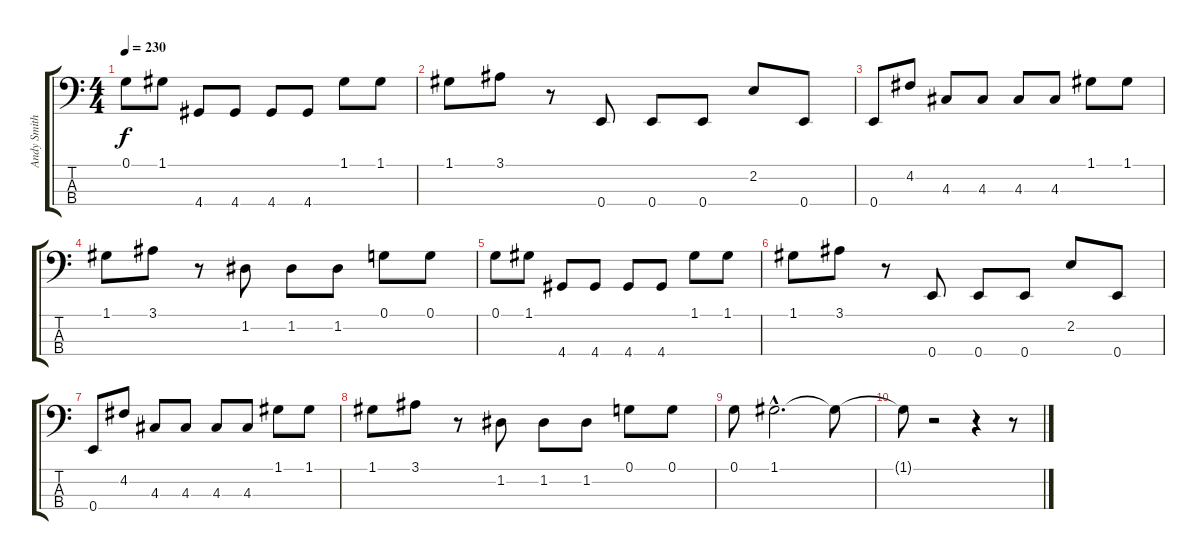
\track ("Andy Smith (bass)" "Andy Smith") {instrument electricbassfinger}
\staff {score tabs}
\tuning (G2 D2 A1 E1) {hide}
\ts (4 4)
\tempo 230
\clef f4
\ks c
0.1.8{dy f} 1.1.8 4.4.8 4.4.8 4.4.8 4.4.8 1.1.8 1.1.8 |
1.1.8 3.1.8 r.8 0.4.8 0.4.8 0.4.8 2.2.8 0.4.8 |
0.4.8 4.2.8 4.3.8 4.3.8 4.3.8 4.3.8 1.1.8 1.1.8 |
1.1.8 3.1.8 r.8 1.2.8 1.2.8 1.2.8 0.1.8 0.1.8 |
0.1.8 1.1.8 4.4.8 4.4.8 4.4.8 4.4.8 1.1.8 1.1.8 |
1.1.8 3.1.8 r.8 0.4.8 0.4.8 0.4.8 2.2.8 0.4.8 |
0.4.8 4.2.8 4.3.8 4.3.8 4.3.8 4.3.8 1.1.8 1.1.8 |
1.1.8 3.1.8 r.8 1.2.8 1.2.8 1.2.8 0.1.8 0.1.8 |
0.1.8 1.1{hac}.2{d} 1.1{t}.8 |
1.1{t}.8 r.2 r.4 r.8
